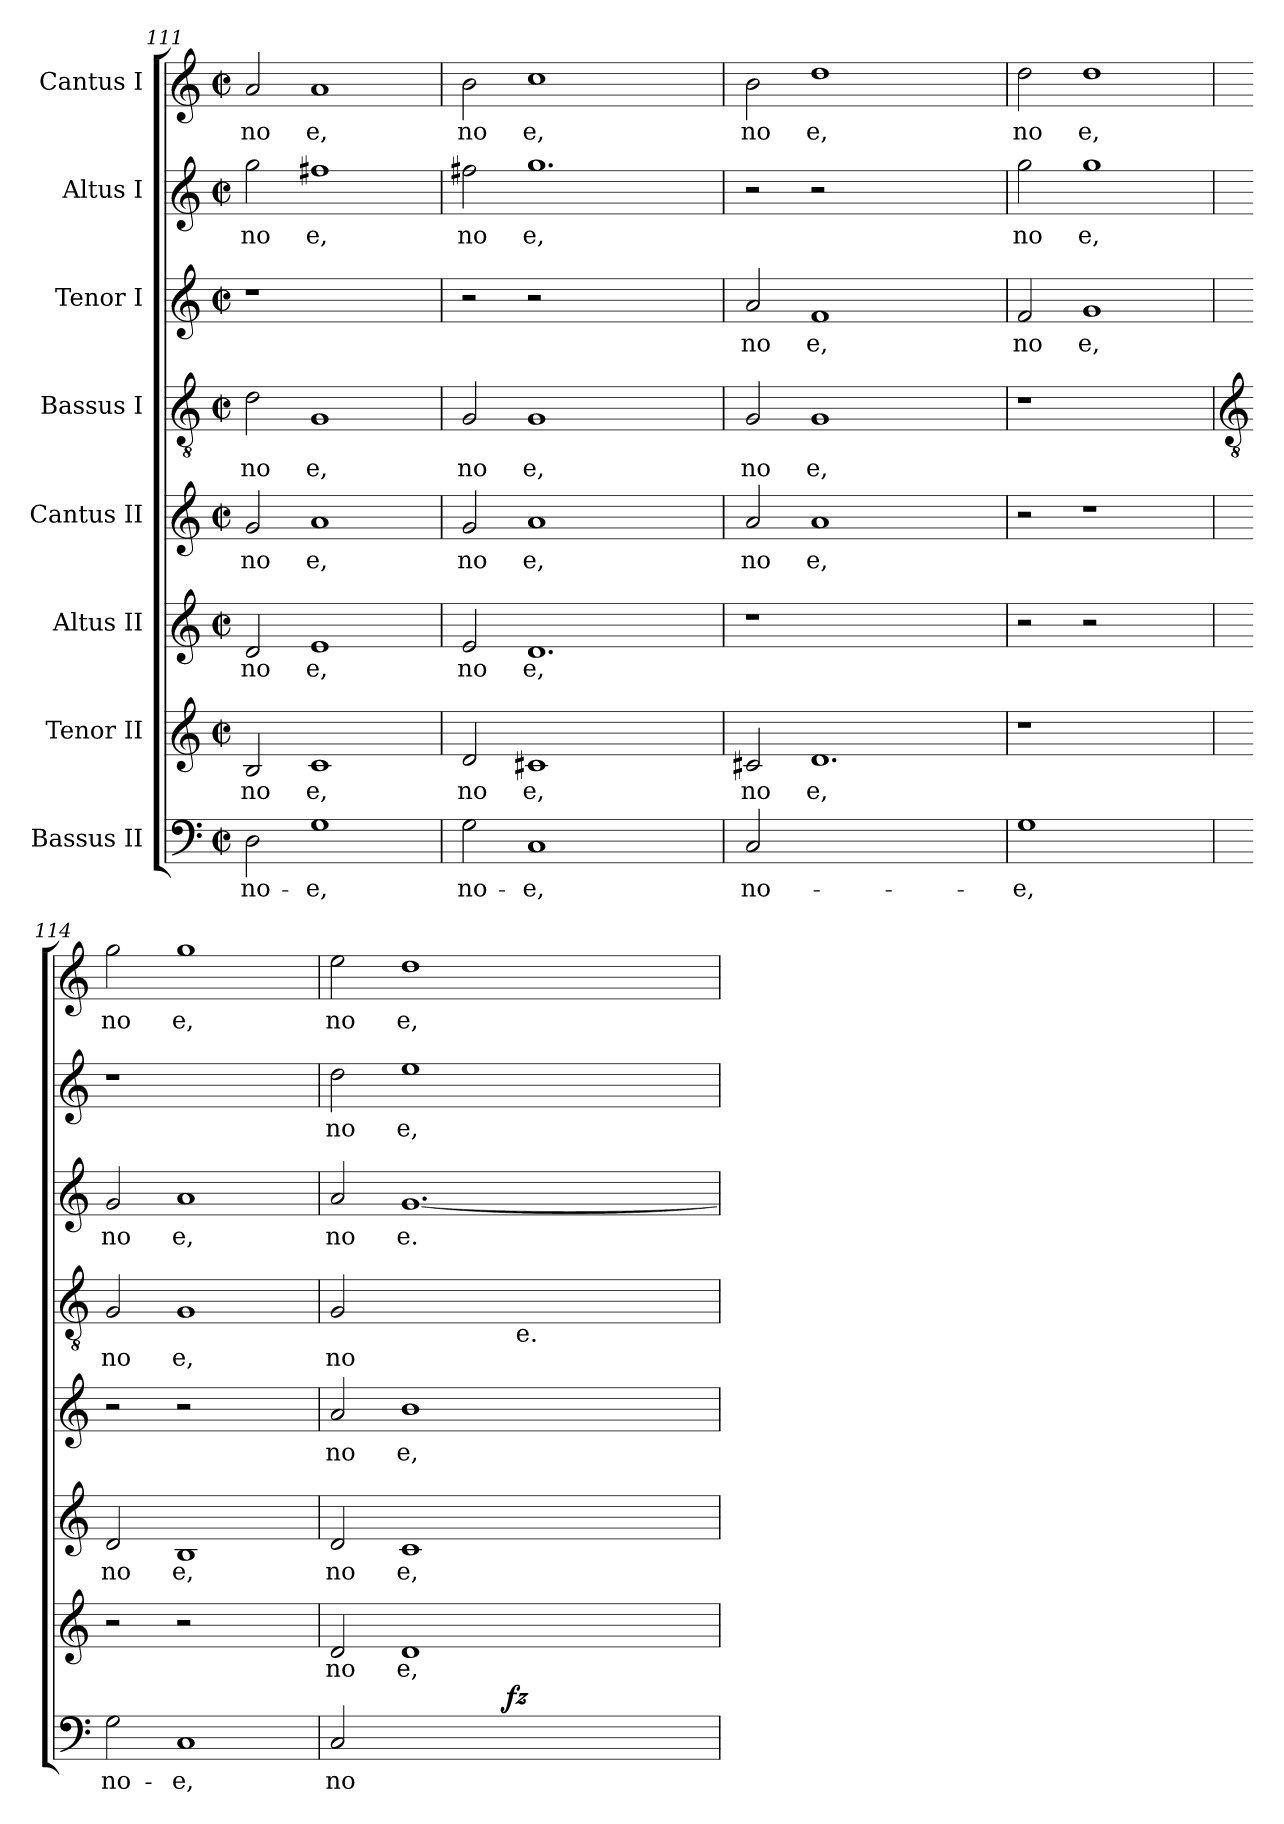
**kern	**text	**dynam	**kern	**text	**kern	**text	**kern	**text	**kern	**text	**dynam	**kern	**text	**kern	**text	**kern	**text
*part8	*part8	*part8	*part7	*part7	*part6	*part6	*part5	*part5	*part4	*part4	*part4	*part3	*part3	*part2	*part2	*part1	*part1
*staff8	*staff8	*staff8	*staff7	*staff7	*staff6	*staff6	*staff5	*staff5	*staff4	*staff4	*staff4	*staff3	*staff3	*staff2	*staff2	*staff1	*staff1
*I"Bassus II	*	*	*I"Tenor II	*	*I"Altus II	*	*I"Cantus II	*	*I"Bassus I	*	*	*I"Tenor I	*	*I"Altus I	*	*I"Cantus I	*
*clefF4	*	*	*clefG2	*	*clefG2	*	*clefG2	*	*clefGv2	*	*	*clefG2	*	*clefG2	*	*clefG2	*
*k[]	*	*	*k[]	*	*k[]	*	*k[]	*	*k[]	*	*	*k[]	*	*k[]	*	*k[]	*
*C:	*	*	*C:	*	*C:	*	*C:	*	*C:	*	*	*C:	*	*C:	*	*C:	*
*M2/2	*	*	*M2/2	*	*M2/2	*	*M2/2	*	*M2/2	*	*	*M2/2	*	*M2/2	*	*M2/2	*
*met(c|)	*	*	*met(c|)	*	*met(c|)	*	*met(c|)	*	*met(c|)	*	*	*met(c|)	*	*met(c|)	*	*met(c|)	*
=111A	=111A	=111A	=111A	=111A	=111A	=111A	=111A	=111A	=111A	=111A	=111A	=111A	=111A	=111A	=111A	=111A	=111A
!	!LO:LY:b	!	!	!LO:LY:b	!	!LO:LY:b	!	!LO:LY:b	!	!LO:LY:b	!	!	!	!	!LO:LY:b	!	!LO:LY:b
2D\	no-	.	2B/	no	2d/	no	2g/	no	2d\	no	.	1r	.	2gg\	no	2a/	no
!	!LO:LY:b	!	!	!LO:LY:b	!	!LO:LY:b	!	!LO:LY:b	!	!LO:LY:b	!	!	!	!	!LO:LY:b	!	!LO:LY:b
1G	-e,	.	1c	e,	1e	e,	1a	e,	1G	e,	.	.	.	1ff#X	e,	1a	e,
.	.	.	.	.	.	.	.	.	.	.	.	2ryy	.	.	.	.	.
=112A	=112A	=112A	=112A	=112A	=112A	=112A	=112A	=112A	=112A	=112A	=112A	=112A	=112A	=112A	=112A	=112A	=112A
!	!LO:LY:b	!	!	!LO:LY:b	!	!LO:LY:b	!	!LO:LY:b	!	!LO:LY:b	!	!	!	!	!LO:LY:b	!	!LO:LY:b
2G\	no-	.	2d/	no	2e/	no	2g/	no	2G/	no	.	2r	.	2ff#X\	no	2b\	no
!	!LO:LY:b	!	!	!LO:LY:b	!	!LO:LY:b	!	!LO:LY:b	!	!LO:LY:b	!	!	!	!	!LO:LY:b	!	!LO:LY:b
1C	-e,	.	1c#X	e,	1.d	e,	1a	e,	1G	e,	.	2r	.	1.gg	e,	1cc	e,
.	.	.	.	.	.	.	.	.	.	.	.	1ryy	.	.	.	.	.
2ryy	.	.	2ryy	.	.	.	2ryy	.	2ryy	.	.	.	.	.	.	2ryy	.
=113A	=113A	=113A	=113A	=113A	=113A	=113A	=113A	=113A	=113A	=113A	=113A	=113A	=113A	=113A	=113A	=113A	=113A
!	!LO:LY:b	!	!	!LO:LY:b	!	!	!	!LO:LY:b	!	!LO:LY:b	!	!	!LO:LY:b	!	!	!	!LO:LY:b
2C/	no-	.	2c#X/	no	1r	.	2a/	no	2G/	no	.	2a/	no	2r	.	2b\	no
!	!	!	!	!LO:LY:b	!	!	!	!LO:LY:b	!	!LO:LY:b	!	!	!LO:LY:b	!	!	!	!LO:LY:b
1.ryy	.	.	1.d	e,	.	.	1a	e,	1G	e,	.	1f	e,	2r	.	1dd	e,
.	.	.	.	.	1ryy	.	.	.	.	.	.	.	.	1ryy	.	.	.
.	.	.	.	.	.	.	2ryy	.	2ryy	.	.	2ryy	.	.	.	2ryy	.
!!LO:LB:g=z
=114A	=114A	=114A	=114A	=114A	=114A	=114A	=114A	=114A	=114A	=114A	=114A	=114A	=114A	=114A	=114A	=114A	=114A
!	!LO:LY:b	!	!	!	!	!	!	!	!	!	!	!	!LO:LY:b	!	!LO:LY:b	!	!LO:LY:b
1G	-e,	.	1r	.	2r	.	2r	.	1r	.	.	2f/	no	2gg\	no	2dd\	no
!	!	!	!	!	!	!	!	!	!	!	!	!	!LO:LY:b	!	!LO:LY:b	!	!LO:LY:b
.	.	.	.	.	2r	.	1r	.	.	.	.	1g	e,	1gg	e,	1dd	e,
2ryy	.	.	2ryy	.	2ryy	.	.	.	2ryy	.	.	.	.	.	.	.	.
!!LO:LB:g=z
=114B	=114B	=114B	=114B	=114B	=114B	=114B	=114B	=114B	=114B	=114B	=114B	=114B	=114B	=114B	=114B	=114B	=114B
*	*	*	*	*	*	*	*	*	*clefGv2	*	*	*	*	*	*	*	*
!	!LO:LY:b	!	!	!	!	!LO:LY:b	!	!	!	!LO:LY:b	!	!	!LO:LY:b	!	!	!	!LO:LY:b
2G\	no-	.	2r	.	2d/	no	2r	.	2G/	no	.	2g/	no	1r	.	2gg\	no
!	!LO:LY:b	!	!	!	!	!LO:LY:b	!	!	!	!LO:LY:b	!	!	!LO:LY:b	!	!	!	!LO:LY:b
1C	-e,	.	2r	.	1B	e,	2r	.	1G	e,	.	1a	e,	.	.	1gg	e,
.	.	.	2ryy	.	.	.	2ryy	.	.	.	.	.	.	2ryy	.	.	.
!!LO:LB:g=z
=115A	=115A	=115A	=115A	=115A	=115A	=115A	=115A	=115A	=115A	=115A	=115A	=115A	=115A	=115A	=115A	=115A	=115A
!	!LO:LY:b	!	!	!LO:LY:b	!	!LO:LY:b	!	!LO:LY:b	!	!LO:LY:b	!	!	!LO:LY:b	!	!LO:LY:b	!	!LO:LY:b
2C/	no-	.	2d/	no	2d/	no	2a/	no	2G/	no	.	2a/	no	2dd\	no	2ee\	no
!	!	!	!	!LO:LY:b	!	!LO:LY:b	!	!LO:LY:b	!	!	!	!	!LO:LY:b	!	!LO:LY:b	!	!LO:LY:b
64ryy	.	.	1d	e,	1c	e,	1b	e,	64ryy	.	.	[1.g	e.	1ee	e,	1dd	e,
64ryy	.	.	.	.	.	.	.	.	64ryy	.	.	.	.	.	.	.	.
64ryy	.	.	.	.	.	.	.	.	64ryy	.	.	.	.	.	.	.	.
64ryy	.	.	.	.	.	.	.	.	64ryy	.	.	.	.	.	.	.	.
64ryy	.	.	.	.	.	.	.	.	64ryy	.	.	.	.	.	.	.	.
64ryy	.	.	.	.	.	.	.	.	64ryy	.	.	.	.	.	.	.	.
64ryy	.	.	.	.	.	.	.	.	64ryy	.	.	.	.	.	.	.	.
64ryy	.	.	.	.	.	.	.	.	64ryy	.	.	.	.	.	.	.	.
64ryy	.	.	.	.	.	.	.	.	64ryy	.	.	.	.	.	.	.	.
64ryy	.	.	.	.	.	.	.	.	64ryy	.	.	.	.	.	.	.	.
64ryy	.	.	.	.	.	.	.	.	64ryy	.	.	.	.	.	.	.	.
64ryy	.	.	.	.	.	.	.	.	64ryy	.	.	.	.	.	.	.	.
!	!	!LO:DY:b	!	!	!	!	!	!	!	!	!	!	!	!	!	!	!
64ryy	.	fz	.	.	.	.	.	.	64ryy	.	.	.	.	.	.	.	.
!	!	!	!	!	!	!	!	!	!LO:TX:b:t=e.	!	!	!	!	!	!	!	!
!	!	!	!	!	!	!	!	!	!	!	!LO:DY:b	!	!	!	!	!	!
!	!	!	!	!	!	!	!	!	!	!	!LO:DY:n=1:a	!	!	!	!	!	!
64ryy	.	.	.	.	.	.	.	.	64ryy	.	fz fz	.	.	.	.	.	.
1ryy	.	.	.	.	.	.	.	.	1ryy	.	.	.	.	.	.	.	.
.	.	.	2ryy	.	2ryy	.	2ryy	.	.	.	.	.	.	2ryy	.	2ryy	.
4ryy	.	.	.	.	.	.	.	.	4ryy	.	.	.	.	.	.	.	.
32ryy	.	.	.	.	.	.	.	.	32ryy	.	.	.	.	.	.	.	.
=	=	=	=	=	=	=	=	=	=	=	=	=	=	=	=	=	=
*-	*-	*-	*-	*-	*-	*-	*-	*-	*-	*-	*-	*-	*-	*-	*-	*-	*-
